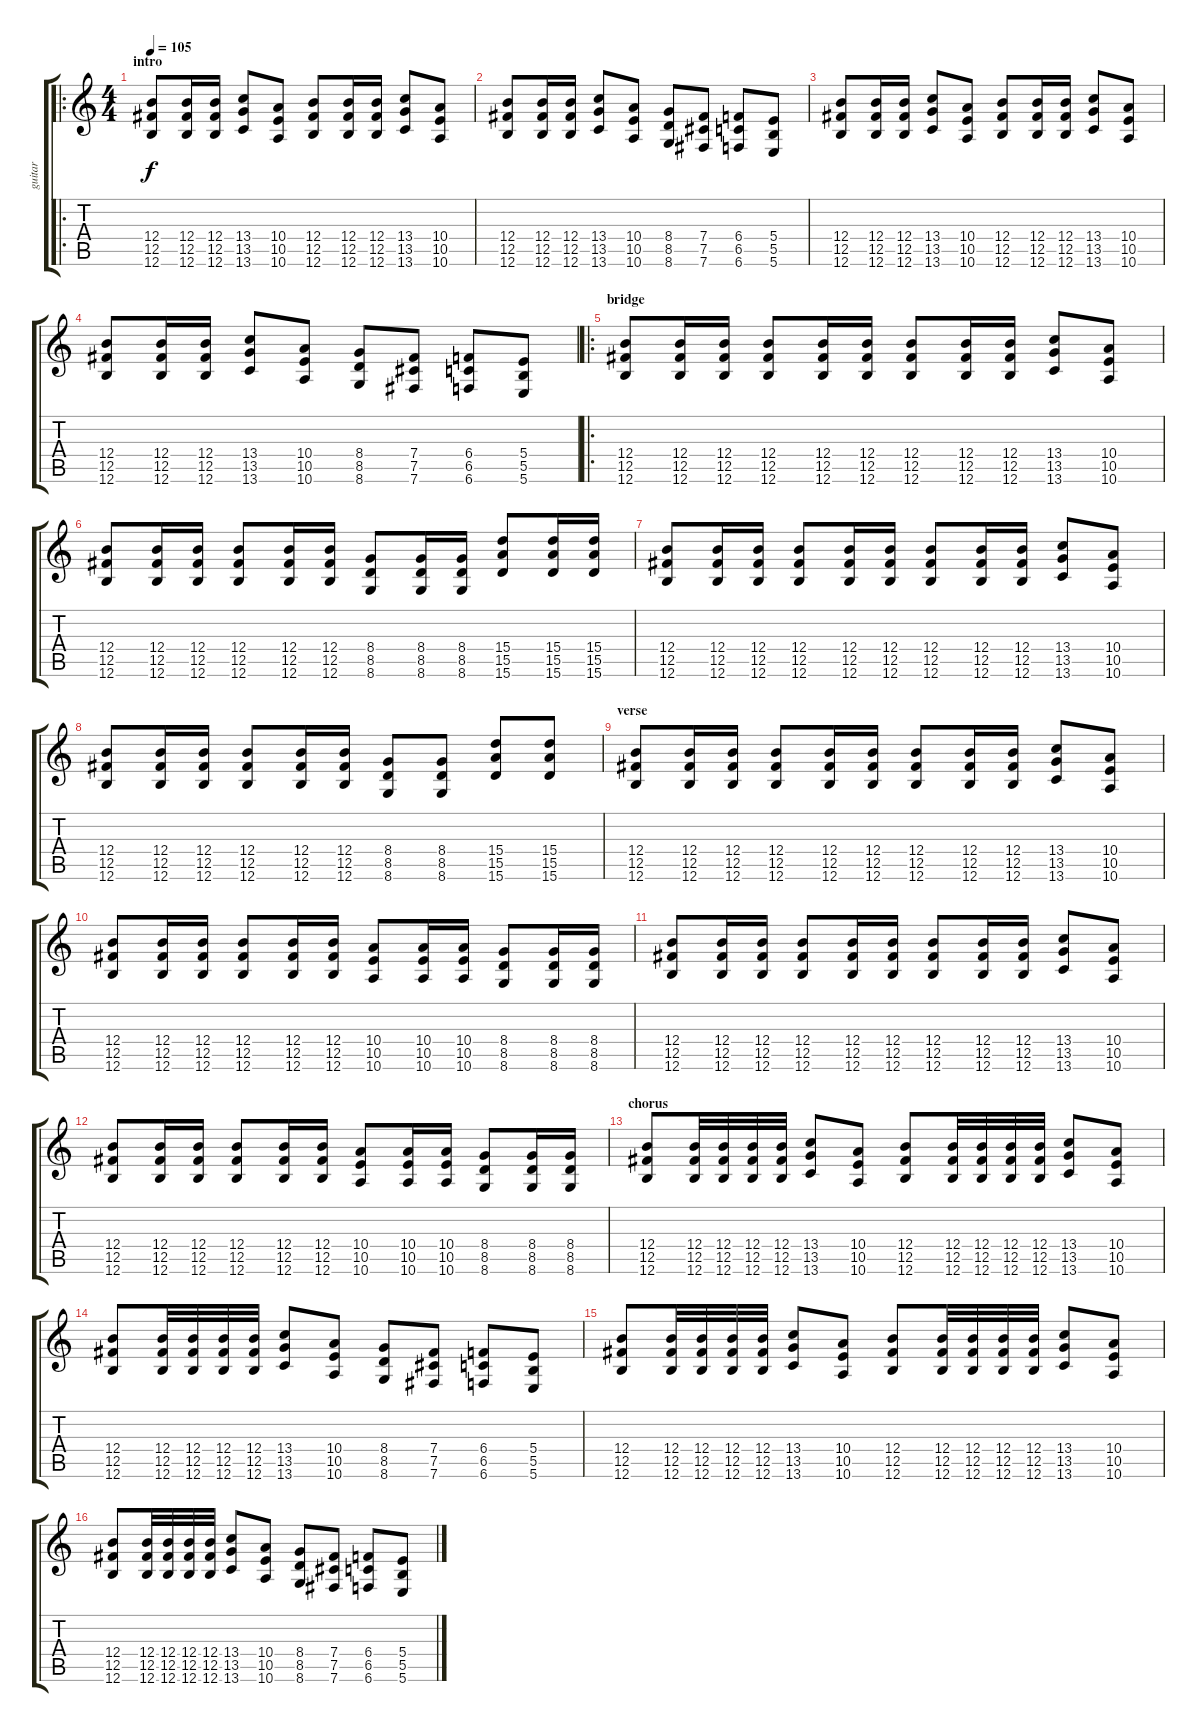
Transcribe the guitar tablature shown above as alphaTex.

\track ("guitar" "guitar") {instrument distortionguitar}
\staff {score tabs}
\tuning (Db4 Ab3 E3 B2 Gb2 B1) {hide}
\ro
\ts (4 4)
\section ("" "intro")
\tempo 105
\clef g2
\ks c
(12.4 12.5 12.6).8{dy f instrument distortionguitar} (12.4 12.5 12.6).16 (12.4 12.5 12.6).16 (13.4 13.5 13.6).8 (10.4 10.5 10.6).8 (12.4 12.5 12.6).8 (12.4 12.5 12.6).16 (12.4 12.5 12.6).16 (13.4 13.5 13.6).8 (10.4 10.5 10.6).8 |
(12.4 12.5 12.6).8 (12.4 12.5 12.6).16 (12.4 12.5 12.6).16 (13.4 13.5 13.6).8 (10.4 10.5 10.6).8 (8.4 8.5 8.6).8 (7.4 7.5 7.6).8 (6.4 6.5 6.6).8 (5.4 5.5 5.6).8 |
(12.4 12.5 12.6).8 (12.4 12.5 12.6).16 (12.4 12.5 12.6).16 (13.4 13.5 13.6).8 (10.4 10.5 10.6).8 (12.4 12.5 12.6).8 (12.4 12.5 12.6).16 (12.4 12.5 12.6).16 (13.4 13.5 13.6).8 (10.4 10.5 10.6).8 |
(12.4 12.5 12.6).8 (12.4 12.5 12.6).16 (12.4 12.5 12.6).16 (13.4 13.5 13.6).8 (10.4 10.5 10.6).8 (8.4 8.5 8.6).8 (7.4 7.5 7.6).8 (6.4 6.5 6.6).8 (5.4 5.5 5.6).8 |
\ro
\section ("" "bridge")
(12.4 12.5 12.6).8 (12.4 12.5 12.6).16 (12.4 12.5 12.6).16 (12.4 12.5 12.6).8 (12.4 12.5 12.6).16 (12.4 12.5 12.6).16 (12.4 12.5 12.6).8 (12.4 12.5 12.6).16 (12.4 12.5 12.6).16 (13.4 13.5 13.6).8 (10.4 10.5 10.6).8 |
(12.4 12.5 12.6).8 (12.4 12.5 12.6).16 (12.4 12.5 12.6).16 (12.4 12.5 12.6).8 (12.4 12.5 12.6).16 (12.4 12.5 12.6).16 (8.4 8.5 8.6).8 (8.4 8.5 8.6).16 (8.4 8.5 8.6).16 (15.4 15.5 15.6).8 (15.4 15.5 15.6).16 (15.4 15.5 15.6).16 |
(12.4 12.5 12.6).8 (12.4 12.5 12.6).16 (12.4 12.5 12.6).16 (12.4 12.5 12.6).8 (12.4 12.5 12.6).16 (12.4 12.5 12.6).16 (12.4 12.5 12.6).8 (12.4 12.5 12.6).16 (12.4 12.5 12.6).16 (13.4 13.5 13.6).8 (10.4 10.5 10.6).8 |
(12.4 12.5 12.6).8 (12.4 12.5 12.6).16 (12.4 12.5 12.6).16 (12.4 12.5 12.6).8 (12.4 12.5 12.6).16 (12.4 12.5 12.6).16 (8.4 8.5 8.6).8 (8.4 8.5 8.6).8 (15.4 15.5 15.6).8 (15.4 15.5 15.6).8 |
\section ("" "verse")
(12.4 12.5 12.6).8 (12.4 12.5 12.6).16 (12.4 12.5 12.6).16 (12.4 12.5 12.6).8 (12.4 12.5 12.6).16 (12.4 12.5 12.6).16 (12.4 12.5 12.6).8 (12.4 12.5 12.6).16 (12.4 12.5 12.6).16 (13.4 13.5 13.6).8 (10.4 10.5 10.6).8 |
(12.4 12.5 12.6).8 (12.4 12.5 12.6).16 (12.4 12.5 12.6).16 (12.4 12.5 12.6).8 (12.4 12.5 12.6).16 (12.4 12.5 12.6).16 (10.4 10.5 10.6).8 (10.4 10.5 10.6).16 (10.4 10.5 10.6).16 (8.4 8.5 8.6).8 (8.4 8.5 8.6).16 (8.4 8.5 8.6).16 |
(12.4 12.5 12.6).8 (12.4 12.5 12.6).16 (12.4 12.5 12.6).16 (12.4 12.5 12.6).8 (12.4 12.5 12.6).16 (12.4 12.5 12.6).16 (12.4 12.5 12.6).8 (12.4 12.5 12.6).16 (12.4 12.5 12.6).16 (13.4 13.5 13.6).8 (10.4 10.5 10.6).8 |
(12.4 12.5 12.6).8 (12.4 12.5 12.6).16 (12.4 12.5 12.6).16 (12.4 12.5 12.6).8 (12.4 12.5 12.6).16 (12.4 12.5 12.6).16 (10.4 10.5 10.6).8 (10.4 10.5 10.6).16 (10.4 10.5 10.6).16 (8.4 8.5 8.6).8 (8.4 8.5 8.6).16 (8.4 8.5 8.6).16 |
\section ("" "chorus")
(12.4 12.5 12.6).8 (12.4 12.5 12.6).32 (12.4 12.5 12.6).32 (12.4 12.5 12.6).32 (12.4 12.5 12.6).32 (13.4 13.5 13.6).8 (10.4 10.5 10.6).8 (12.4 12.5 12.6).8 (12.4 12.5 12.6).32 (12.4 12.5 12.6).32 (12.4 12.5 12.6).32 (12.4 12.5 12.6).32 (13.4 13.5 13.6).8 (10.4 10.5 10.6).8 |
(12.4 12.5 12.6).8 (12.4 12.5 12.6).32 (12.4 12.5 12.6).32 (12.4 12.5 12.6).32 (12.4 12.5 12.6).32 (13.4 13.5 13.6).8 (10.4 10.5 10.6).8 (8.4 8.5 8.6).8 (7.4 7.5 7.6).8 (6.4 6.5 6.6).8 (5.4 5.5 5.6).8 |
(12.4 12.5 12.6).8 (12.4 12.5 12.6).32 (12.4 12.5 12.6).32 (12.4 12.5 12.6).32 (12.4 12.5 12.6).32 (13.4 13.5 13.6).8 (10.4 10.5 10.6).8 (12.4 12.5 12.6).8 (12.4 12.5 12.6).32 (12.4 12.5 12.6).32 (12.4 12.5 12.6).32 (12.4 12.5 12.6).32 (13.4 13.5 13.6).8 (10.4 10.5 10.6).8 |
(12.4 12.5 12.6).8 (12.4 12.5 12.6).32 (12.4 12.5 12.6).32 (12.4 12.5 12.6).32 (12.4 12.5 12.6).32 (13.4 13.5 13.6).8 (10.4 10.5 10.6).8 (8.4 8.5 8.6).8 (7.4 7.5 7.6).8 (6.4 6.5 6.6).8 (5.4 5.5 5.6).8
